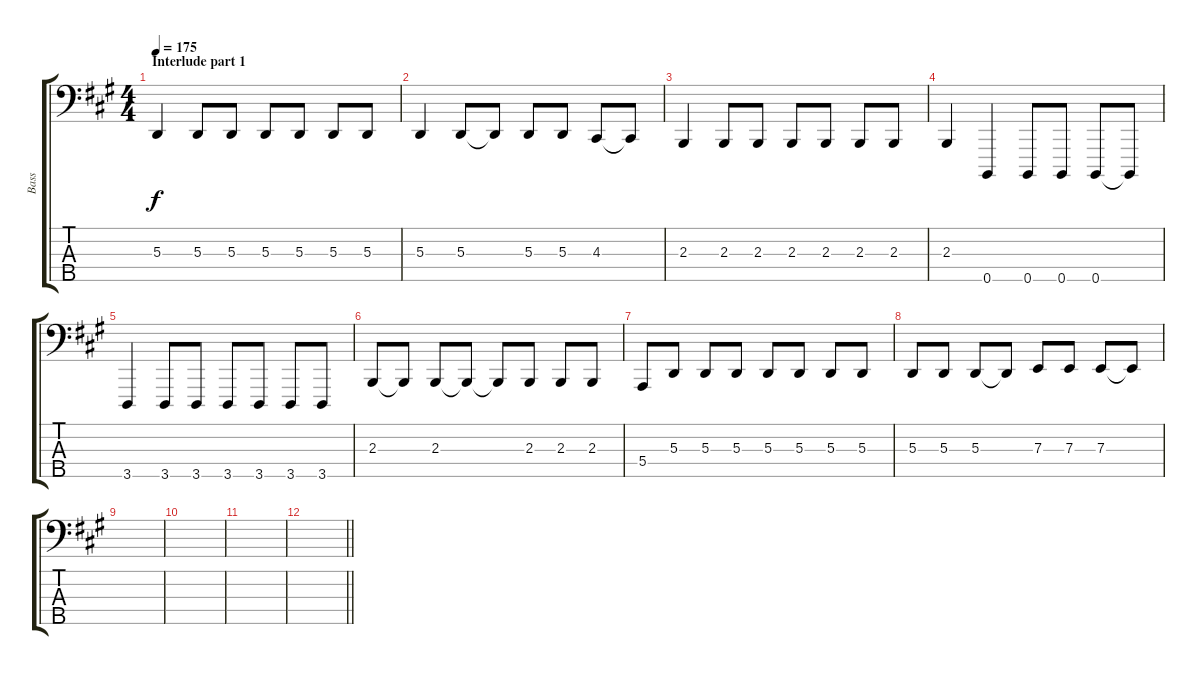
\track ("Bass " "Bass ") {instrument lead2sawtooth}
\staff {score tabs}
\tuning (G2 D2 A1 E1 B0) {hide}
\ts (4 4)
\section ("" "Interlude part 1")
\tempo 175
\clef f4
\ks f#minor
5.3.4{dy f} 5.3.8 5.3.8 5.3.8 5.3.8 5.3.8 5.3.8 |
5.3.4 5.3.8 5.3{t}.8 5.3.8 5.3.8 4.3.8 4.3{t}.8 |
2.3.4 2.3.8 2.3.8 2.3.8 2.3.8 2.3.8 2.3.8 |
2.3.4 0.5.4 0.5.8 0.5.8 0.5.8 0.5{t}.8 |
3.5.4 3.5.8 3.5.8 3.5.8 3.5.8 3.5.8 3.5.8 |
2.3.8 2.3{t}.8 2.3.8 2.3{t}.8 2.3{t}.8 2.3.8 2.3.8 2.3.8 |
5.4.8 5.3.8 5.3.8 5.3.8 5.3.8 5.3.8 5.3.8 5.3.8 |
5.3.8 5.3.8 5.3.8 5.3{t}.8 7.3.8 7.3.8 7.3.8 7.3{t}.8 |
|
|
|
\barLineRight lightlight
